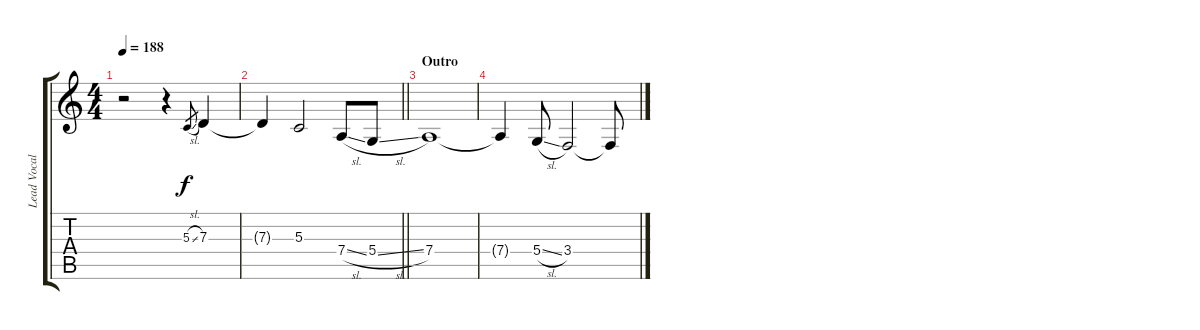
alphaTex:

\track ("Lead Vocals" "Lead Vocal") {instrument violin}
\staff {score tabs}
\tuning (E4 B3 G3 D3 A2 D2) {hide}
\ts (4 4)
\tempo 188
\clef g2
\ks c
r.2{dy f} r.4 5.3{sl}.8{gr} 7.3.4 |
\barLineRight lightlight
7.3{t}.4 5.3.2 7.4{sl}.8 5.4{sl}.8 |
\section ("" "Outro")
7.4.1 |
7.4{t}.4 5.4{sl}.8 3.4.2 3.4{t}.8
